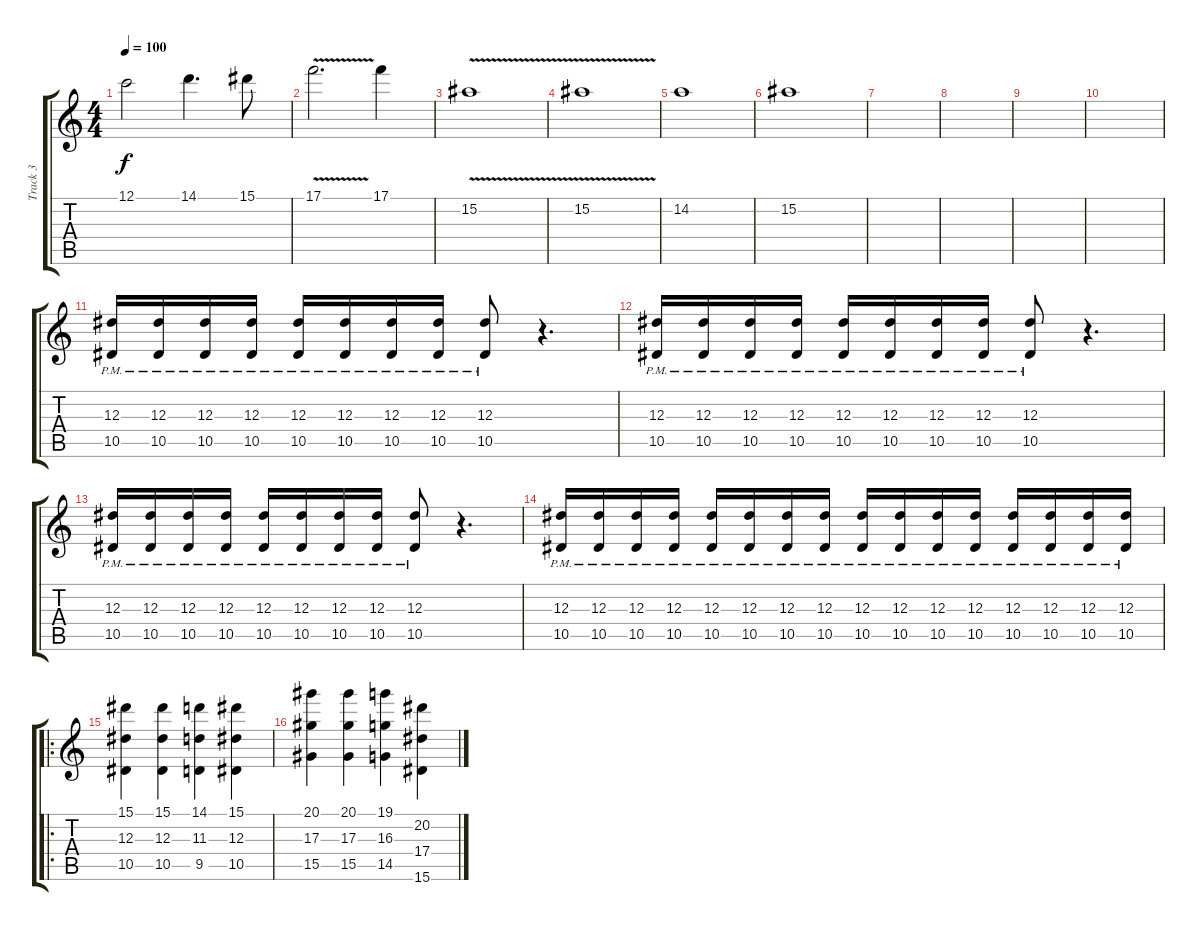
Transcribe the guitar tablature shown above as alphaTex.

\track ("Track 3" "Track 3") {instrument distortionguitar}
\staff {score tabs}
\tuning (C4 G3 Eb3 Bb2 F2 C2) {hide}
\ts (4 4)
\tempo 100
\clef g2
\ks c
12.1.2{dy f} 14.1.4{d} 15.1.8 |
17.1{v}.2{d} 17.1.4 |
15.2{v}.1 |
15.2{v}.1 |
14.2.1 |
15.2.1 |
|
|
|
|
(12.3{pm} 10.5{pm}).16 (12.3{pm} 10.5{pm}).16 (12.3{pm} 10.5{pm}).16 (12.3{pm} 10.5{pm}).16 (12.3{pm} 10.5{pm}).16 (12.3{pm} 10.5{pm}).16 (12.3{pm} 10.5{pm}).16 (12.3{pm} 10.5{pm}).16 (12.3{pm} 10.5{pm}).8 r.4{d} |
(12.3{pm} 10.5{pm}).16 (12.3{pm} 10.5{pm}).16 (12.3{pm} 10.5{pm}).16 (12.3{pm} 10.5{pm}).16 (12.3{pm} 10.5{pm}).16 (12.3{pm} 10.5{pm}).16 (12.3{pm} 10.5{pm}).16 (12.3{pm} 10.5{pm}).16 (12.3{pm} 10.5{pm}).8 r.4{d} |
(12.3{pm} 10.5{pm}).16 (12.3{pm} 10.5{pm}).16 (12.3{pm} 10.5{pm}).16 (12.3{pm} 10.5{pm}).16 (12.3{pm} 10.5{pm}).16 (12.3{pm} 10.5{pm}).16 (12.3{pm} 10.5{pm}).16 (12.3{pm} 10.5{pm}).16 (12.3{pm} 10.5{pm}).8 r.4{d} |
(12.3{pm} 10.5{pm}).16 (12.3{pm} 10.5{pm}).16 (12.3{pm} 10.5{pm}).16 (12.3{pm} 10.5{pm}).16 (12.3{pm} 10.5{pm}).16 (12.3{pm} 10.5{pm}).16 (12.3{pm} 10.5{pm}).16 (12.3{pm} 10.5{pm}).16 (12.3{pm} 10.5{pm}).16 (12.3{pm} 10.5{pm}).16 (12.3{pm} 10.5{pm}).16 (12.3{pm} 10.5{pm}).16 (12.3{pm} 10.5{pm}).16 (12.3{pm} 10.5{pm}).16 (12.3{pm} 10.5{pm}).16 (12.3{pm} 10.5{pm}).16 |
\ro
(15.1 12.3 10.5).4 (15.1 12.3 10.5).4 (14.1 11.3 9.5).4 (15.1 12.3 10.5).4 |
(20.1 17.3 15.5).4 (20.1 17.3 15.5).4 (19.1 16.3 14.5).4 (20.2 17.4 15.6).4
